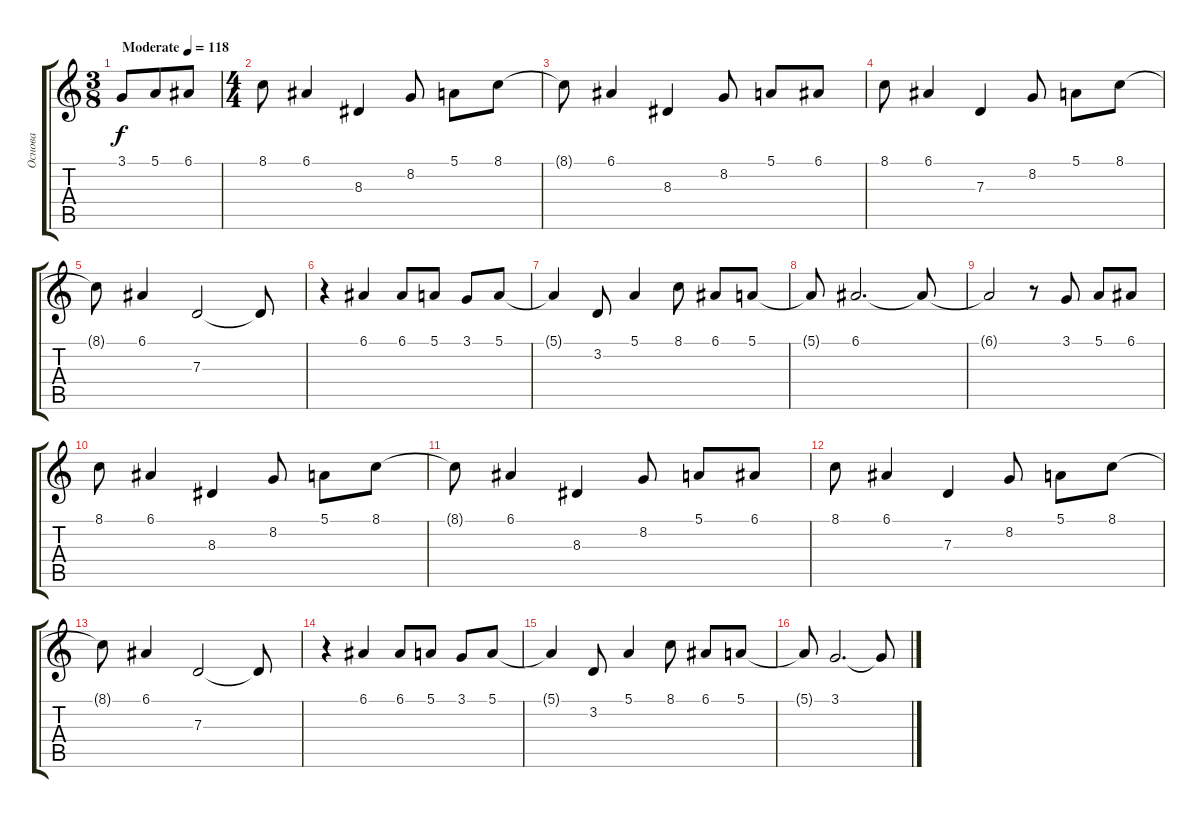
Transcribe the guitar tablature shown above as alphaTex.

\track ("Основа" "Основа") {instrument harpsichord}
\staff {score tabs}
\tuning (E4 B3 G3 D3 A2 E2) {hide}
\ts (3 8)
\tempo (118 "Moderate")
\clef g2
\ks c
3.1.8{dy f instrument harpsichord} 5.1.8 6.1.8 |
\ts (4 4)
8.1.8 6.1.4 8.3.4 8.2.8 5.1.8 8.1.8 |
8.1{t}.8 6.1.4 8.3.4 8.2.8 5.1.8 6.1.8 |
8.1.8 6.1.4 7.3.4 8.2.8 5.1.8 8.1.8 |
8.1{t}.8 6.1.4 7.3.2 7.3{t}.8 |
r.4 6.1.4 6.1.8 5.1.8 3.1.8 5.1.8 |
5.1{t}.4 3.2.8 5.1.4 8.1.8 6.1.8 5.1.8 |
5.1{t}.8 6.1.2{d} 6.1{t}.8 |
6.1{t}.2 r.8 3.1.8 5.1.8 6.1.8 |
8.1.8 6.1.4 8.3.4 8.2.8 5.1.8 8.1.8 |
8.1{t}.8 6.1.4 8.3.4 8.2.8 5.1.8 6.1.8 |
8.1.8 6.1.4 7.3.4 8.2.8 5.1.8 8.1.8 |
8.1{t}.8 6.1.4 7.3.2 7.3{t}.8 |
r.4 6.1.4 6.1.8 5.1.8 3.1.8 5.1.8 |
5.1{t}.4 3.2.8 5.1.4 8.1.8 6.1.8 5.1.8 |
5.1{t}.8 3.1.2{d} 3.1{t}.8
